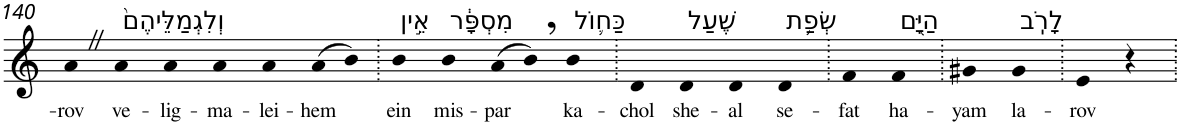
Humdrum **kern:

**kern	**text
*part1	*part1
*staff1	*staff1
*I"Piano	*
*I'Pno	*
!!LO:PB:g=z
*clefG2	*
*k[]	*
=140	=140
!	!LO:LY:b
4aZ	-rov
!LO:TX:a:t=וְלִגְמַלֵּיהֶם֙	!
!	!LO:LY:b
4a	ve-
!	!LO:LY:b
4a	-lig-
!	!LO:LY:b
4a	-ma-
!	!LO:LY:b
4a	-lei-
!	!LO:LY:b
(>8a	-hem
8b)	.
=141.	=141.
!LO:TX:a:t=אֵ֣ין	!
!	!LO:LY:b
4b	ein
!LO:TX:a:t=מִסְפָּ֔ר	!
!	!LO:LY:b
4b	mis-
!	!LO:LY:b
(>8a	-par
8b,)	.
!LO:TX:a:t=כַּח֛וֹל	!
!	!LO:LY:b
4b	ka-
=142.	=142.
!	!LO:LY:b
4d	-chol
!LO:TX:a:t=שֶׁעַל	!
!	!LO:LY:b
4d	she-
!	!LO:LY:b
4d	-al
!LO:TX:a:t=שְׂפַ֥ת	!
!	!LO:LY:b
4d	se-
=143.	=143.
!	!LO:LY:b
4f	-fat
!LO:TX:a:t=הַיָּ֖ם	!
!	!LO:LY:b
4f	ha-
=144.	=144.
!	!LO:LY:b
4g#X	-yam
!LO:TX:a:t=לָרֹֽב	!
!	!LO:LY:b
4g#	la-
=145.	=145.
!	!LO:LY:b
4e	-rov
4r	.
=.	=.
*-	*-
